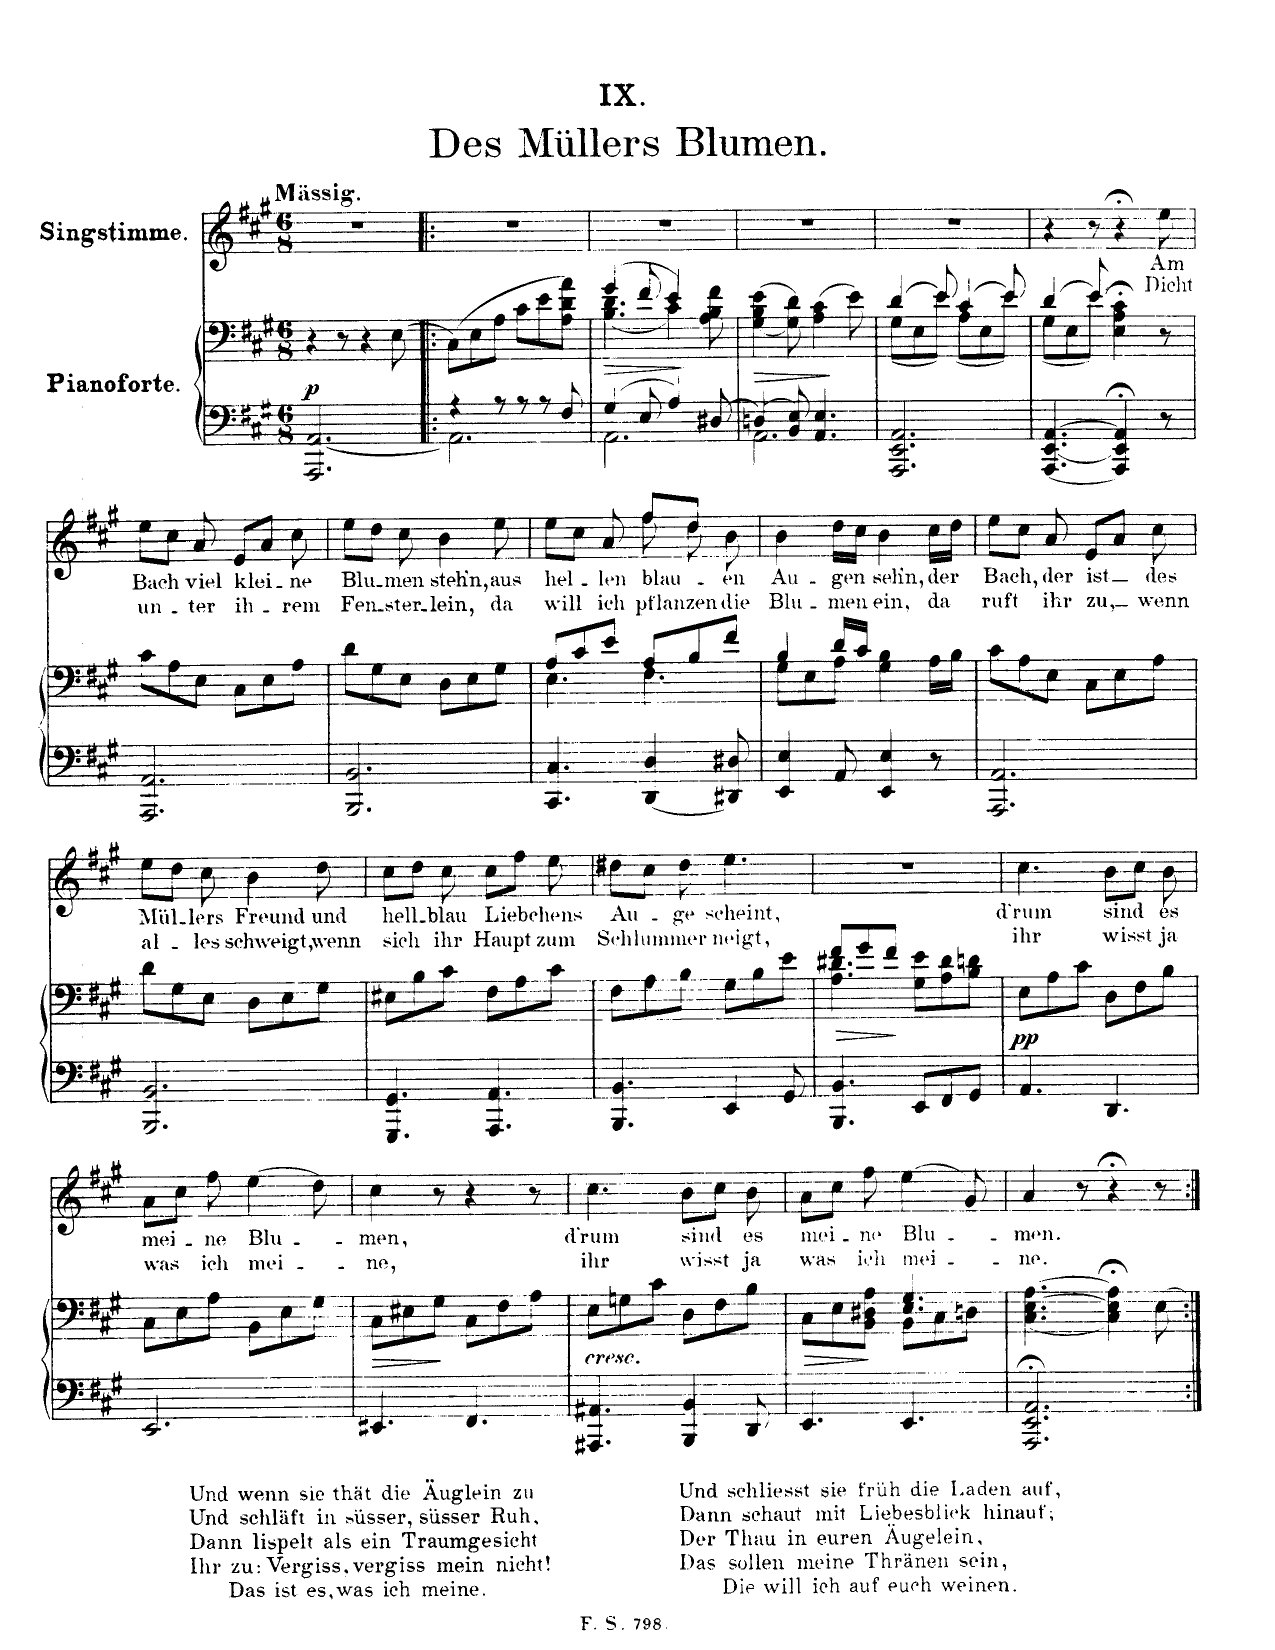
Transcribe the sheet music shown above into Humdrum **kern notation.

**kern	**kern	**dynam	**kern	**text	**text
*part2	*part2	*part2	*part1	*part1	*part1
*staff3	*staff2	*staff2/3	*staff1	*staff1	*staff1
*I"Pianoforte	*	*	*I"Singstimme	*	*
*I'Pno	*	*	*	*	*
*clefF4	*clefF4	*	*clefG2	*	*
*k[f#c#g#]	*k[f#c#g#]	*	*k[f#c#g#]	*	*
*M6/8	*M6/8	*	*M6/8	*	*
=1	=1	=1	=1	=1	=1
!	!	!	!LO:TX:a:B:t=Mässig.	!	!
!	!	!LO:DY:b=2	!	!	!
2.AAA/ [2.AA/	4r	p	2.r	.	.
.	8r	.	.	.	.
.	4r	.	.	.	.
.	(8E\	.	.	.	.
=2!|:	=2!|:	=2!|:	=2!|:	=2!|:	=2!|:
*^	*	*	*	*	*
4r	2.AA\]	(8C#\L)	.	2.r	.	.
.	.	8E\	.	.	.	.
8r	.	8A\J	.	.	.	.
8r	.	8c#\L	.	.	.	.
8r	.	8e\	.	.	.	.
8F#/	.	8A\ 8d\ 8a\J)	.	.	.	.
=3	=3	=3	=3	=3	=3	=3
!	!	!	!LO:HP:b	!	!	!
*	*	*^	*	*	*	*
4G#/	2.AA\	(4g#/	(4.B\ 4.d\	>	2.r	.	.
8E/	.	8f#/	.	.	.	.	.
4A/	.	4e/)	4c#\)	]	.	.	.
8D#X/	.	8A\ 8B\ 8f#\	8ryy	.	.	.	.
=4	=4	=4	=4	=4	=4	=4	=4
!	!	!	!	!LO:HP:b	!	!	!
*	*	*v	*v	*	*	*	*
4Dn/	2.AA\	([4G#\ 4B\ 4e\	>	2.r	.	.
8BB/ 8E/	.	8G#\] 8d\)	.	.	.	.
4.AA/ 4.E/	.	(4A\ 4c#\	.	.	.	.
.	.	8e\)	]	.	.	.
*v	*v	*	*	*	*	*
=5	=5	=5	=5	=5	=5
*	*^	*	*	*	*
2.AAA/ 2.EE/ 2.AA/	(4d/	(8G#\L	.	2.r	.	.
.	.	8E\	.	.	.	.
.	8e/)	8e\J)	.	.	.	.
.	(4c#/	(8A\L	.	.	.	.
.	.	8E\	.	.	.	.
.	8e/)	8e\J)	.	.	.	.
=6	=6	=6	=6	=6	=6	=6
[4.AAA/ [4.EE/ [4.AA/	(4d/	(8G#\L	.	4r	.	.
.	.	8E\	.	.	.	.
.	8e/)	8e\J)	.	8r	.	.
4AAA/];< 4EE/];< 4AA/];<	4E\;< 4A\;< 4c#\;<	4ryy	.	4r;<	.	.
8r	8r	8ryy	.	8ee\	Am	Dicht
*	*v	*v	*	*	*	*
=7	=7	=7	=7	=7	=7
2.AAA/ 2.AA/	8c#\L	.	8ee\L	Bach	un-
.	8A\	.	8cc#\J	.	.
.	8E\J	.	8a/	viel	-ter
.	8C#\L	.	8e/L	klei-	ih-
.	8E\	.	8a/J	.	.
.	8A\J	.	8cc#\	-ne	-rem
=8	=8	=8	=8	=8	=8
2.BBB/ 2.BB/	8d\L	.	8ee\L	Blu-	Fen-
.	8G#\	.	8dd\J	.	.
.	8E\J	.	8cc#\	-men	-ster-
.	8D\L	.	4b\	steh'n,	-lein,
.	8E\	.	.	.	.
.	8G#\J	.	8ee\	aus	da
=9	=9	=9	=9	=9	=9
*	*^	*	*^	*	*
4.CC#/ 4.C#/	8A/L	4.E\	.	8ee\L	4.ryy	hel-	will
.	8c#/	.	.	8cc#\J	.	.	.
.	8e/J	.	.	8a/	.	-len	ich
4DD/ 4D/	8A/L	4.F#\	.	8ff#/L	8ff#\	blau-	pflan-
.	8B/	.	.	8dd/J	8dd\	.	-zen
8DD#X/ 8D#X/	8f#/J	.	.	8b\	8ryy	-en	die
*	*	*	*	*v	*v	*	*
=10	=10	=10	=10	=10	=10	=10
4EE/ 4E/	4B/	8G#\L	.	4b\	Au-	Blu-
.	.	8E\	.	.	.	.
8AA/	16d/LL	8A\J	.	16dd\LL	-gen	-men
.	16c#/JJ	.	.	16cc#\JJ	.	.
4EE/ 4E/	4G#\ 4B\	4.ryy	.	4b\	seh'n,	ein,
8ryy	16A\LL	.	.	16cc#\LL	der	da
.	16B\JJ	.	.	16dd\JJ	.	.
*	*v	*v	*	*	*	*
=11	=11	=11	=11	=11	=11
2.AAA/ 2.AA/	8c#\L	.	8ee\L	Bach,	ruft
.	8A\	.	8cc#\J	.	.
.	8E\J	.	8a/	der	ihr
.	8C#\L	.	8e/L	ist	zu,
.	8E\	.	8a/J	.	.
.	8A\J	.	8cc#\	des	wenn
=12	=12	=12	=12	=12	=12
2.BBB/ 2.BB/	8d\L	.	8ee\L	Mül-	al-
.	8G#\	.	8dd\J	.	.
.	8E\J	.	8cc#\	-lers	-les
.	8D\L	.	4b\	Freund	schweigt,
.	8E\	.	.	.	.
.	8G#\J	.	8dd\	und	wenn
=13	=13	=13	=13	=13	=13
4.GGG#/ 4.GG#/	8E#X\L	.	8cc#\L	hell-	sich
.	8B\	.	8dd\J	.	.
.	8c#\J	.	8cc#\	-blau	ihr
4.AAA/ 4.AA/	8F#\L	.	8cc#\L	Lieb-	Haupt
.	8A\	.	8ff#\J	.	.
.	8c#\J	.	8ee\	-chens	zum
=14	=14	=14	=14	=14	=14
4.BBB/ 4.BB/	8F#\L	.	8dd#X\L	Au-	Schlum-
.	8A\	.	8cc#\J	.	.
.	8B\J	.	8dd#\	-ge	-mer
4EE/	8G#\L	.	4.ee\	scheint,	neigt,
.	8B\	.	.	.	.
8GG#/	8e\J	.	.	.	.
=15	=15	=15	=15	=15	=15
*	*^	*	*	*	*
4.BBB/ 4.BB/	8f#/L	4.A\ 4.d#X\	.	2.r	.	.
.	8g#/	.	.	.	.	.
.	8f#/J	.	.	.	.	.
8EE/L	8G#\ 8e\L	4.ryy	.	.	.	.
8FF#/	8A\ 8d#\	.	.	.	.	.
8GG#/J	8B\ 8dn\J	.	.	.	.	.
*	*v	*v	*	*	*	*
=16	=16	=16	=16	=16	=16
!	!	!LO:DY:b=2	!	!	!
4.AA/	8E\L	pp	4.cc#\	d'rum	ihr
.	8A\	.	.	.	.
.	8c#\J	.	.	.	.
4.DD/	8D\L	.	8b\L	sind	wisst
.	8F#\	.	8cc#\J	.	.
.	8B\J	.	8b\	es	ja
=17	=17	=17	=17	=17	=17
2.EE/	8C#\L	.	8a\L	mei-	was
.	8E\	.	8cc#\J	.	.
.	8A\J	.	8ff#\	-ne	ich
.	8BB\L	.	(4ee\	Blu-	mei-
.	8E\	.	.	.	.
.	8G#\J	.	8dd\)	.	.
=18	=18	=18	=18	=18	=18
!	!	!LO:HP:b	!	!	!
4.EE#X/	8C#\L	>	4cc#\	-men,	-ne,
.	8E#X\	.	.	.	.
.	8G#\J	.	8r	.	.
4.FF#/	8C#\L	]	4r	.	.
.	8F#\	.	.	.	.
.	8A\J	.	8r	.	.
=19	=19	=19	=19	=19	=19
!LO:TX:b:i:t=cresc.	!	!	!	!	!
4.AAA#X/ 4.AA#X/	8E\L	.	4.cc#\	d'rum	ihr
.	8Gn\	.	.	.	.
.	8c#\J	.	.	.	.
4BBB/ 4BB/	8D\L	.	8b\L	sind	wisst
.	8F#\	.	8cc#\J	.	.
8DD/	8B\J	.	8b\	es	ja
=20	=20	=20	=20	=20	=20
!	!	!LO:HP:b	!	!	!
*	*^	*	*	*	*
4.EE/	8C#\L	4.ryy	>	8a\L	mei-	was
.	8E\	.	.	8cc#\J	.	.
.	8BB\ 8D#X\ 8A\J	.	.	8ff#\	-ne	ich
4.EE/	4.E/ 4.G#/	8BB\L	]	(4ee\	Blu-	mei-
.	.	8C#\	.	.	.	.
.	.	8Dn\J	.	8g#/)	.	.
*	*v	*v	*	*	*	*
=21	=21	=21	=21	=21	=21
2.AAA/;< 2.EE/;< 2.AA/;<	[4.C#\ [4.E\ [4.A\	.	4a/	-men.	-ne.
.	.	.	8r	.	.
.	4C#\];< 4E\];< 4A\];<	.	4r;<	.	.
.	8E\	.	8r	.	.
=:|!	=:|!	=:|!	=:|!	=:|!	=:|!
*-	*-	*-	*-	*-	*-
